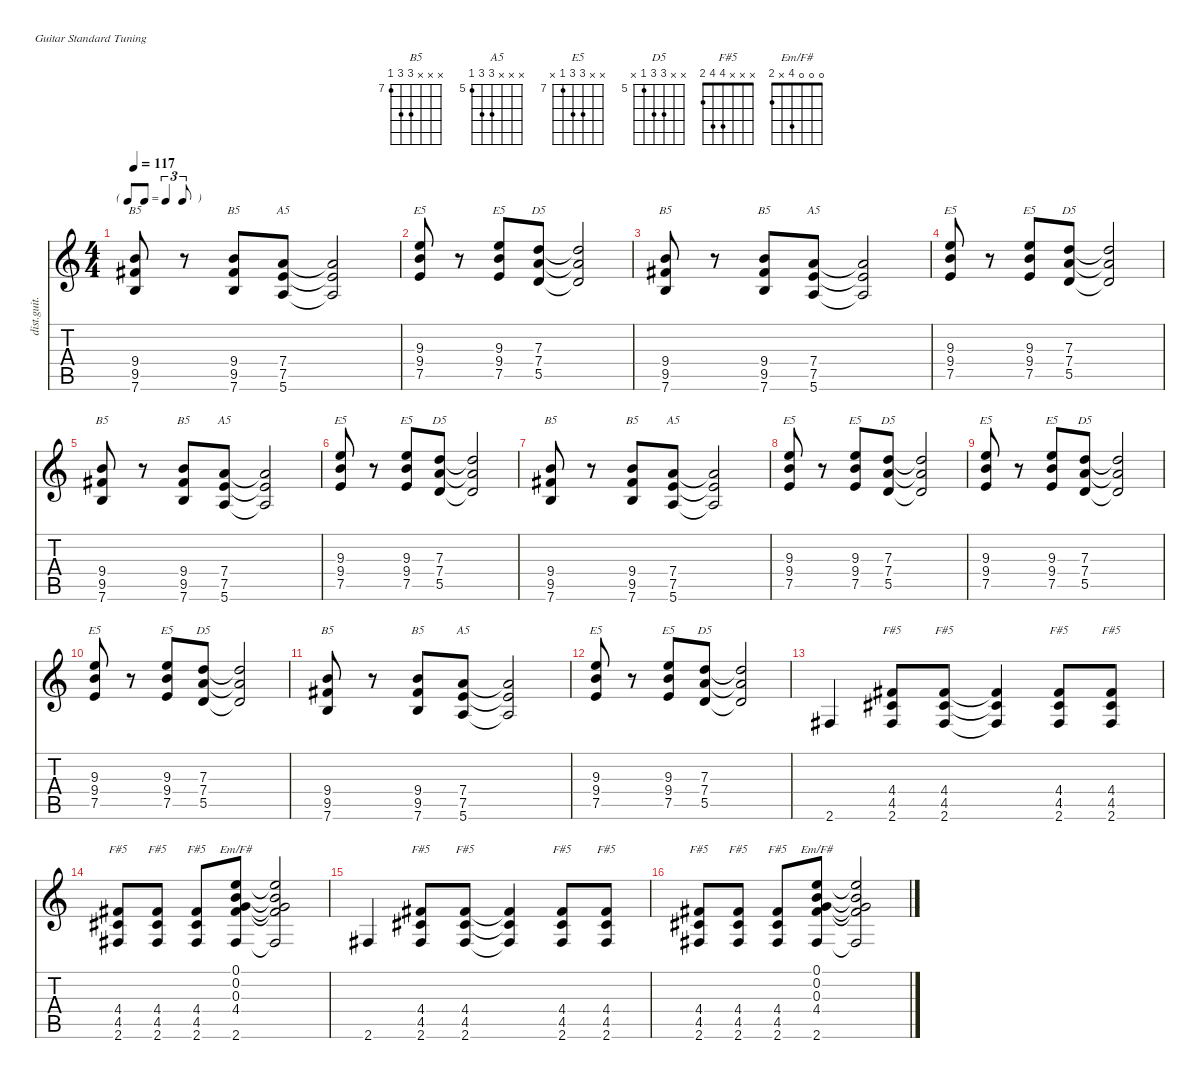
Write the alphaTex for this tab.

\defaultSystemsLayout 4
\hideDynamics
\bracketExtendMode nobrackets
\otherSystemsTrackNameOrientation horizontal
\track ("Guitare Rythm Disto" "dist.guit.") {instrument distortionguitar}
\staff {score tabs}
\tuning (E4 B3 G3 D3 A2 E2)
\chord ("B5" x x x 9 9 7) {firstfret 7}
\chord ("A5" x x x 7 7 5) {firstfret 5}
\chord ("E5" x x 9 9 7 x) {firstfret 7}
\chord ("D5" x x 7 7 5 x) {firstfret 5}
\chord ("F#5" x x x 4 4 2)
\chord ("Em/F#" 0 0 0 4 x 2)
\ts (4 4)
\tf triplet8th
\tempo 117
\clef g2
\ks c
(9.4 9.5{acc #} 7.6).8{ch "B5" dy f beam Up} r.8{beam Up} (9.4 9.5{acc #} 7.6).8{ch "B5" beam Up} (7.4 7.5 5.6).8{ch "A5" beam Up} (7.4{t} 7.5{t} 5.6{t}).2{beam Up} |
(9.3 9.4 7.5).8{ch "E5" beam Up} r.8{beam Up} (9.3 9.4 7.5).8{ch "E5" beam Up} (7.3 7.4 5.5).8{ch "D5" beam Up} (7.3{t} 7.4{t} 5.5{t}).2{beam Up} |
(9.4 9.5{acc #} 7.6).8{ch "B5" beam Up} r.8{beam Up} (9.4 9.5{acc #} 7.6).8{ch "B5" beam Up} (7.4 7.5 5.6).8{ch "A5" beam Up} (7.4{t} 7.5{t} 5.6{t}).2{beam Up} |
(9.3 9.4 7.5).8{ch "E5" beam Up} r.8{beam Up} (9.3 9.4 7.5).8{ch "E5" beam Up} (7.3 7.4 5.5).8{ch "D5" beam Up} (7.3{t} 7.4{t} 5.5{t}).2{beam Up} |
(9.4 9.5{acc #} 7.6).8{ch "B5" beam Up} r.8{beam Up} (9.4 9.5{acc #} 7.6).8{ch "B5" beam Up} (7.4 7.5 5.6).8{ch "A5" beam Up} (7.4{t} 7.5{t} 5.6{t}).2{beam Up} |
(9.3 9.4 7.5).8{ch "E5" beam Up} r.8{beam Up} (9.3 9.4 7.5).8{ch "E5" beam Up} (7.3 7.4 5.5).8{ch "D5" beam Up} (7.3{t} 7.4{t} 5.5{t}).2{beam Up} |
(9.4 9.5{acc #} 7.6).8{ch "B5" beam Up} r.8{beam Up} (9.4 9.5{acc #} 7.6).8{ch "B5" beam Up} (7.4 7.5 5.6).8{ch "A5" beam Up} (7.4{t} 7.5{t} 5.6{t}).2{beam Up} |
(9.3 9.4 7.5).8{ch "E5" beam Up} r.8{beam Up} (9.3 9.4 7.5).8{ch "E5" beam Up} (7.3 7.4 5.5).8{ch "D5" beam Up} (7.3{t} 7.4{t} 5.5{t}).2{beam Up} |
(9.3 9.4 7.5).8{ch "E5" beam Up} r.8{beam Up} (9.3 9.4 7.5).8{ch "E5" beam Up} (7.3 7.4 5.5).8{ch "D5" beam Up} (7.3{t} 7.4{t} 5.5{t}).2{beam Up} |
(9.3 9.4 7.5).8{ch "E5" beam Up} r.8{beam Up} (9.3 9.4 7.5).8{ch "E5" beam Up} (7.3 7.4 5.5).8{ch "D5" beam Up} (7.3{t} 7.4{t} 5.5{t}).2{beam Up} |
(9.4 9.5{acc #} 7.6).8{ch "B5" beam Up} r.8{beam Up} (9.4 9.5{acc #} 7.6).8{ch "B5" beam Up} (7.4 7.5 5.6).8{ch "A5" beam Up} (7.4{t} 7.5{t} 5.6{t}).2{beam Up} |
(9.3 9.4 7.5).8{ch "E5" beam Up} r.8{beam Up} (9.3 9.4 7.5).8{ch "E5" beam Up} (7.3 7.4 5.5).8{ch "D5" beam Up} (7.3{t} 7.4{t} 5.5{t}).2{beam Up} |
2.6{acc #}.4{beam Up} (4.4{acc #} 4.5{acc #} 2.6{acc #}).8{ch "F#5" beam Up} (4.4{acc #} 4.5{acc #} 2.6{acc #}).8{ch "F#5" beam Up} (4.4{t acc #} 4.5{t acc #} 2.6{t acc #}).4{beam Up} (4.4{acc #} 4.5{acc #} 2.6{acc #}).8{ch "F#5" beam Up} (4.4{acc #} 4.5{acc #} 2.6{acc #}).8{ch "F#5" beam Up} |
(4.4{acc #} 4.5{acc #} 2.6{acc #}).8{ch "F#5" beam Up} (4.4{acc #} 4.5{acc #} 2.6{acc #}).8{ch "F#5" beam Up} (4.4{acc #} 4.5{acc #} 2.6{acc #}).8{ch "F#5" beam Up} (0.1 0.2 0.3 4.4{acc #} 2.6{acc #}).8{ch "Em/F#" beam Up} (0.1{t} 0.2{t} 0.3{t} 4.4{t acc #} 2.6{t acc #}).2{beam Up} |
2.6{acc #}.4{beam Up} (4.4{acc #} 4.5{acc #} 2.6{acc #}).8{ch "F#5" beam Up} (4.4{acc #} 4.5{acc #} 2.6{acc #}).8{ch "F#5" beam Up} (4.4{t acc #} 4.5{t acc #} 2.6{t acc #}).4{beam Up} (4.4{acc #} 4.5{acc #} 2.6{acc #}).8{ch "F#5" beam Up} (4.4{acc #} 4.5{acc #} 2.6{acc #}).8{ch "F#5" beam Up} |
(4.4{acc #} 4.5{acc #} 2.6{acc #}).8{ch "F#5" beam Up} (4.4{acc #} 4.5{acc #} 2.6{acc #}).8{ch "F#5" beam Up} (4.4{acc #} 4.5{acc #} 2.6{acc #}).8{ch "F#5" beam Up} (0.1 0.2 0.3 4.4{acc #} 2.6{acc #}).8{ch "Em/F#" beam Up} (0.1{t} 0.2{t} 0.3{t} 4.4{t acc #} 2.6{t acc #}).2{beam Up}
